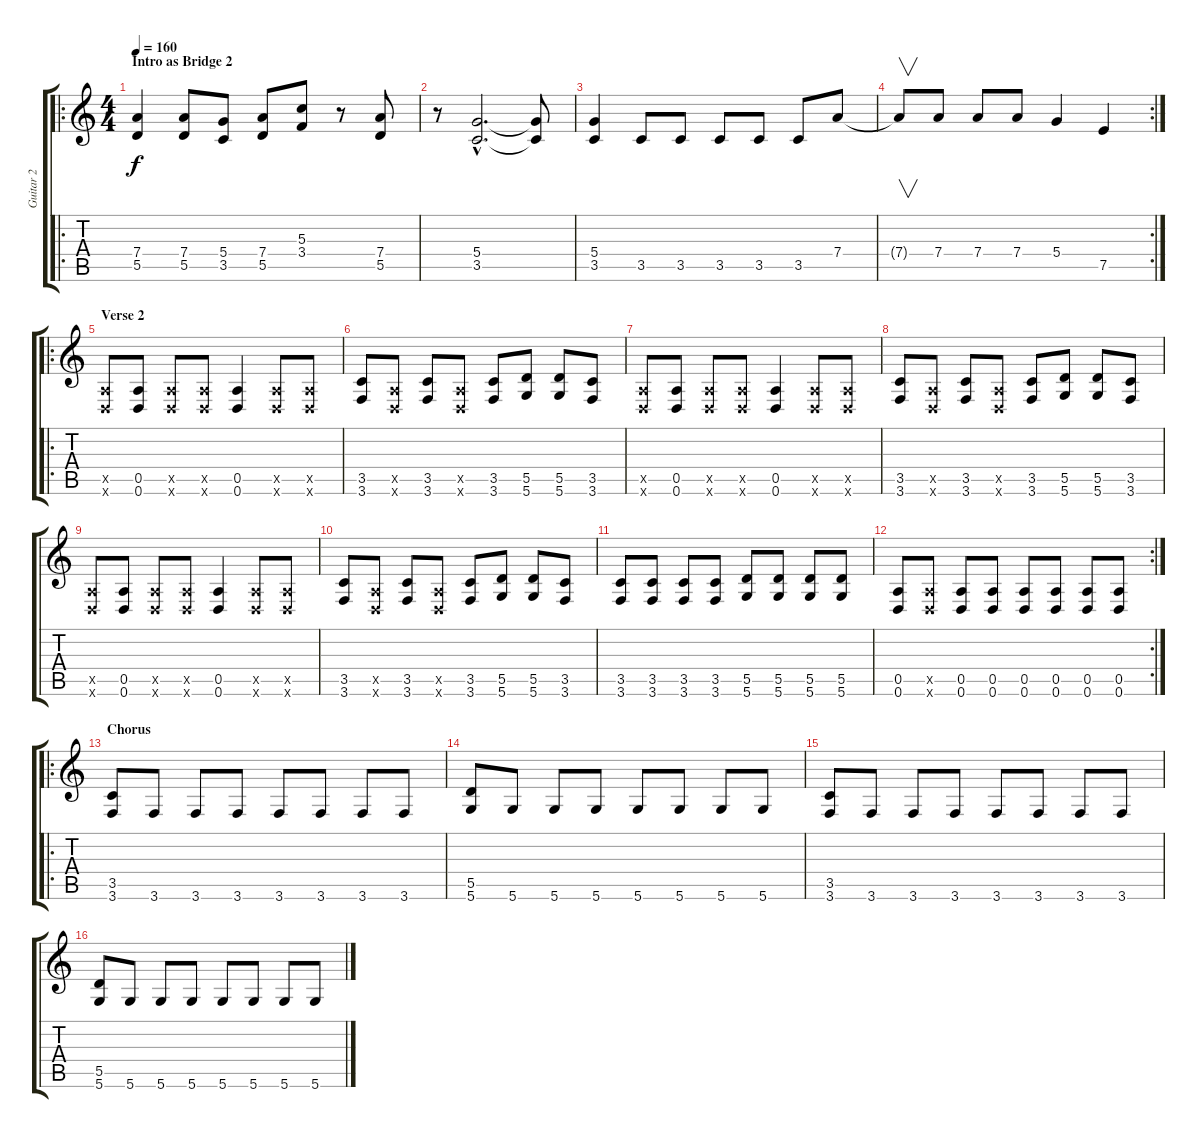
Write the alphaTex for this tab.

\track ("Guitar 2" "Guitar 2") {instrument distortionguitar}
\staff {score tabs}
\tuning (E4 B3 G3 D3 A2 D2) {hide}
\ro
\ts (4 4)
\section ("" "Intro as Bridge 2 ")
\tempo 160
\clef g2
\ks c
(7.4 5.5).4{dy f} (7.4 5.5).8 (5.4 3.5).8 (7.4 5.5).8 (5.3 3.4).8 r.8 (7.4 5.5).8 |
r.8 (5.4{hac} 3.5{hac}).2{d} (5.4{t} 3.5{t}).8 |
(5.4 3.5).4 3.5.8 3.5.8 3.5.8 3.5.8 3.5.8 7.4.8 |
\rc 2
7.4{t}.8{v} 7.4.8 7.4.8 7.4.8 5.4.4 7.5.4 |
\ro
\section ("" "Verse 2")
(0.5{x} 0.6{x}).8 (0.5 0.6).8 (0.5{x} 0.6{x}).8 (0.5{x} 0.6{x}).8 (0.5 0.6).4 (0.5{x} 0.6{x}).8 (0.5{x} 0.6{x}).8 |
(3.5 3.6).8 (0.5{x} 0.6{x}).8 (3.5 3.6).8 (0.5{x} 0.6{x}).8 (3.5 3.6).8 (5.5 5.6).8 (5.5 5.6).8 (3.5 3.6).8 |
(0.5{x} 0.6{x}).8 (0.5 0.6).8 (0.5{x} 0.6{x}).8 (0.5{x} 0.6{x}).8 (0.5 0.6).4 (0.5{x} 0.6{x}).8 (0.5{x} 0.6{x}).8 |
(3.5 3.6).8 (0.5{x} 0.6{x}).8 (3.5 3.6).8 (0.5{x} 0.6{x}).8 (3.5 3.6).8 (5.5 5.6).8 (5.5 5.6).8 (3.5 3.6).8 |
(0.5{x} 0.6{x}).8 (0.5 0.6).8 (0.5{x} 0.6{x}).8 (0.5{x} 0.6{x}).8 (0.5 0.6).4 (0.5{x} 0.6{x}).8 (0.5{x} 0.6{x}).8 |
(3.5 3.6).8 (0.5{x} 0.6{x}).8 (3.5 3.6).8 (0.5{x} 0.6{x}).8 (3.5 3.6).8 (5.5 5.6).8 (5.5 5.6).8 (3.5 3.6).8 |
(3.5 3.6).8 (3.5 3.6).8 (3.5 3.6).8 (3.5 3.6).8 (5.5 5.6).8 (5.5 5.6).8 (5.5 5.6).8 (5.5 5.6).8 |
\rc 2
(0.5 0.6).8 (0.5{x} 0.6{x}).8 (0.5 0.6).8 (0.5 0.6).8 (0.5 0.6).8 (0.5 0.6).8 (0.5 0.6).8 (0.5 0.6).8 |
\ro
\section ("" "Chorus")
(3.5 3.6).8 3.6.8 3.6.8 3.6.8 3.6.8 3.6.8 3.6.8 3.6.8 |
(5.5 5.6).8 5.6.8 5.6.8 5.6.8 5.6.8 5.6.8 5.6.8 5.6.8 |
(3.5 3.6).8 3.6.8 3.6.8 3.6.8 3.6.8 3.6.8 3.6.8 3.6.8 |
(5.5 5.6).8 5.6.8 5.6.8 5.6.8 5.6.8 5.6.8 5.6.8 5.6.8
